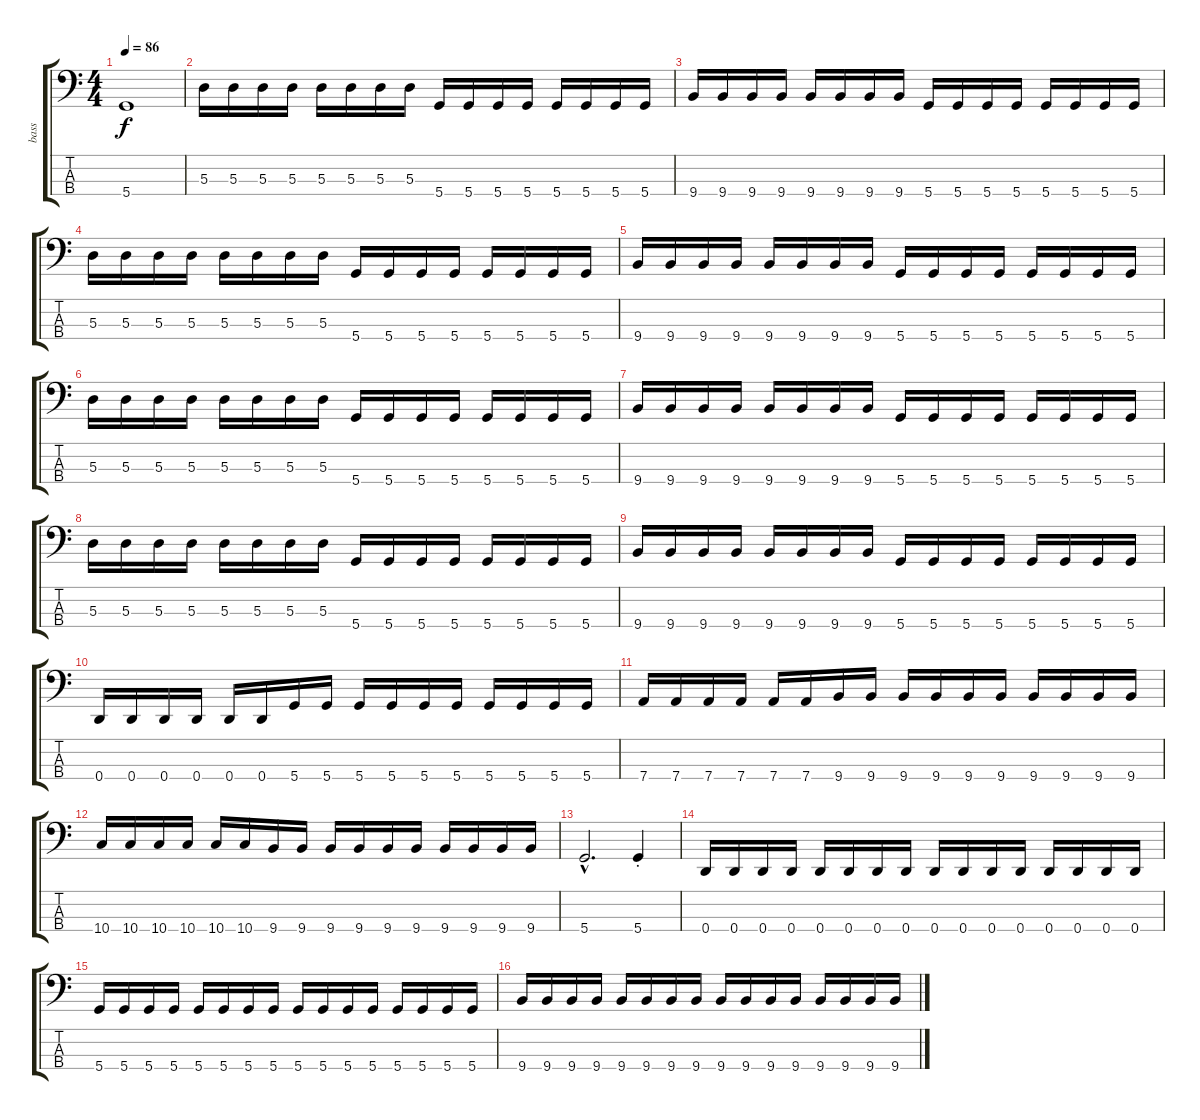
\track ("bass" "bass") {instrument electricbassfinger}
\staff {score tabs}
\tuning (G2 D2 A1 D1) {hide}
\ts (4 4)
\tempo 86
\clef f4
\ks c
5.4.1{dy f} |
5.3.16 5.3.16 5.3.16 5.3.16 5.3.16 5.3.16 5.3.16 5.3.16 5.4.16 5.4.16 5.4.16 5.4.16 5.4.16 5.4.16 5.4.16 5.4.16 |
9.4.16 9.4.16 9.4.16 9.4.16 9.4.16 9.4.16 9.4.16 9.4.16 5.4.16 5.4.16 5.4.16 5.4.16 5.4.16 5.4.16 5.4.16 5.4.16 |
5.3.16 5.3.16 5.3.16 5.3.16 5.3.16 5.3.16 5.3.16 5.3.16 5.4.16 5.4.16 5.4.16 5.4.16 5.4.16 5.4.16 5.4.16 5.4.16 |
9.4.16 9.4.16 9.4.16 9.4.16 9.4.16 9.4.16 9.4.16 9.4.16 5.4.16 5.4.16 5.4.16 5.4.16 5.4.16 5.4.16 5.4.16 5.4.16 |
5.3.16 5.3.16 5.3.16 5.3.16 5.3.16 5.3.16 5.3.16 5.3.16 5.4.16 5.4.16 5.4.16 5.4.16 5.4.16 5.4.16 5.4.16 5.4.16 |
9.4.16 9.4.16 9.4.16 9.4.16 9.4.16 9.4.16 9.4.16 9.4.16 5.4.16 5.4.16 5.4.16 5.4.16 5.4.16 5.4.16 5.4.16 5.4.16 |
5.3.16 5.3.16 5.3.16 5.3.16 5.3.16 5.3.16 5.3.16 5.3.16 5.4.16 5.4.16 5.4.16 5.4.16 5.4.16 5.4.16 5.4.16 5.4.16 |
9.4.16 9.4.16 9.4.16 9.4.16 9.4.16 9.4.16 9.4.16 9.4.16 5.4.16 5.4.16 5.4.16 5.4.16 5.4.16 5.4.16 5.4.16 5.4.16 |
0.4.16 0.4.16 0.4.16 0.4.16 0.4.16 0.4.16 5.4.16 5.4.16 5.4.16 5.4.16 5.4.16 5.4.16 5.4.16 5.4.16 5.4.16 5.4.16 |
7.4.16 7.4.16 7.4.16 7.4.16 7.4.16 7.4.16 9.4.16 9.4.16 9.4.16 9.4.16 9.4.16 9.4.16 9.4.16 9.4.16 9.4.16 9.4.16 |
10.4.16 10.4.16 10.4.16 10.4.16 10.4.16 10.4.16 9.4.16 9.4.16 9.4.16 9.4.16 9.4.16 9.4.16 9.4.16 9.4.16 9.4.16 9.4.16 |
5.4{hac}.2{d} 5.4{st}.4 |
0.4.16 0.4.16 0.4.16 0.4.16 0.4.16 0.4.16 0.4.16 0.4.16 0.4.16 0.4.16 0.4.16 0.4.16 0.4.16 0.4.16 0.4.16 0.4.16 |
5.4.16 5.4.16 5.4.16 5.4.16 5.4.16 5.4.16 5.4.16 5.4.16 5.4.16 5.4.16 5.4.16 5.4.16 5.4.16 5.4.16 5.4.16 5.4.16 |
9.4.16 9.4.16 9.4.16 9.4.16 9.4.16 9.4.16 9.4.16 9.4.16 9.4.16 9.4.16 9.4.16 9.4.16 9.4.16 9.4.16 9.4.16 9.4.16
